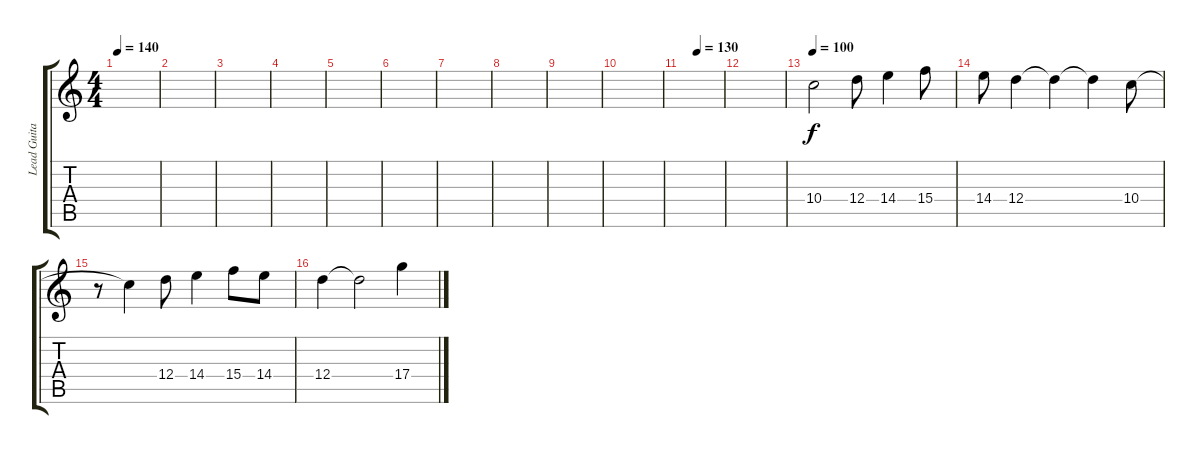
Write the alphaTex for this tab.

\track ("Lead Guitar" "Lead Guita") {instrument distortionguitar}
\staff {score tabs}
\tuning (E4 B3 G3 D3 A2 D2) {hide}
\ts (4 4)
\tempo 140
\clef g2
\ks c
|
|
|
|
|
|
|
|
|
|
\tempo (130 0.375)
|
|
\tempo 100
10.4.2{instrument electricguitarjazz} 12.4.8 14.4.4 15.4.8 |
14.4.8 12.4.4 12.4{t}.4 12.4{t}.4 10.4.8 |
r.8 10.4{t}.4 12.4.8 14.4.4 15.4.8 14.4.8 |
12.4.4 12.4{t}.2 17.4.4
